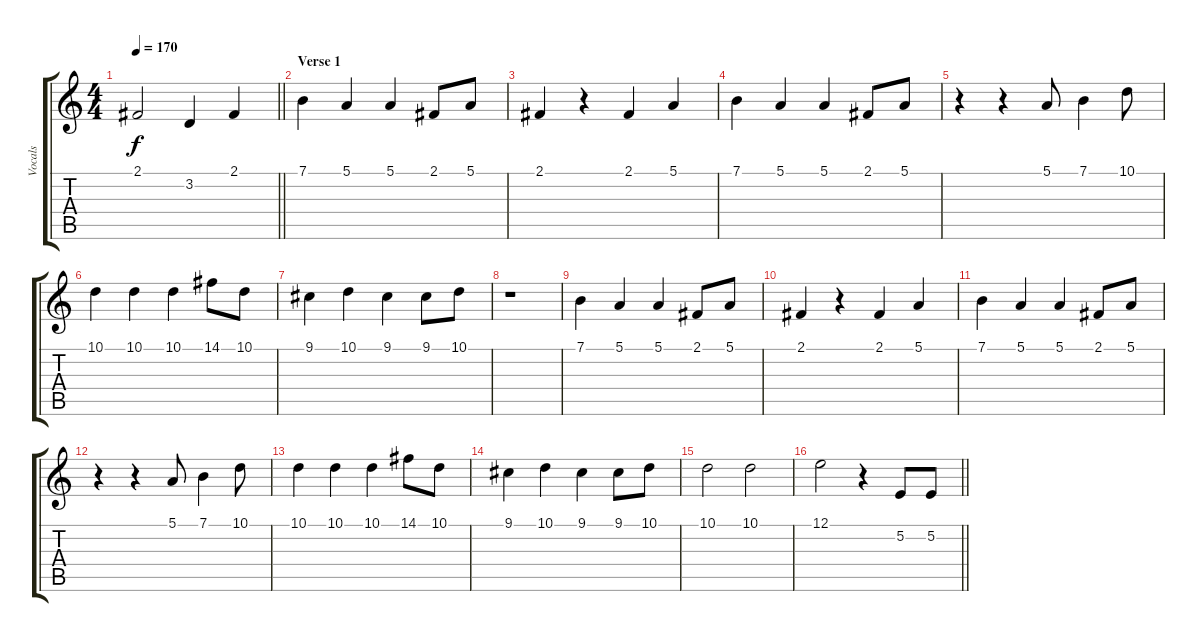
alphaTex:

\track ("Vocals" "Vocals") {instrument clarinet}
\staff {score tabs}
\tuning (E4 B3 G3 D3 A2 E2) {hide}
\ts (4 4)
\tempo 170
\clef g2
\barLineRight lightlight
\ks c
2.1.2{dy f} 3.2.4 2.1.4 |
\section ("" "Verse 1")
7.1.4 5.1.4 5.1.4 2.1.8 5.1.8 |
2.1.4 r.4 2.1.4 5.1.4 |
7.1.4 5.1.4 5.1.4 2.1.8 5.1.8 |
r.4 r.4 5.1.8 7.1.4 10.1.8 |
10.1.4 10.1.4 10.1.4 14.1.8 10.1.8 |
9.1.4 10.1.4 9.1.4 9.1.8 10.1.8 |
r.1 |
7.1.4 5.1.4 5.1.4 2.1.8 5.1.8 |
2.1.4 r.4 2.1.4 5.1.4 |
7.1.4 5.1.4 5.1.4 2.1.8 5.1.8 |
r.4 r.4 5.1.8 7.1.4 10.1.8 |
10.1.4 10.1.4 10.1.4 14.1.8 10.1.8 |
9.1.4 10.1.4 9.1.4 9.1.8 10.1.8 |
10.1.2 10.1.2 |
\barLineRight lightlight
12.1.2 r.4 5.2.8 5.2.8
